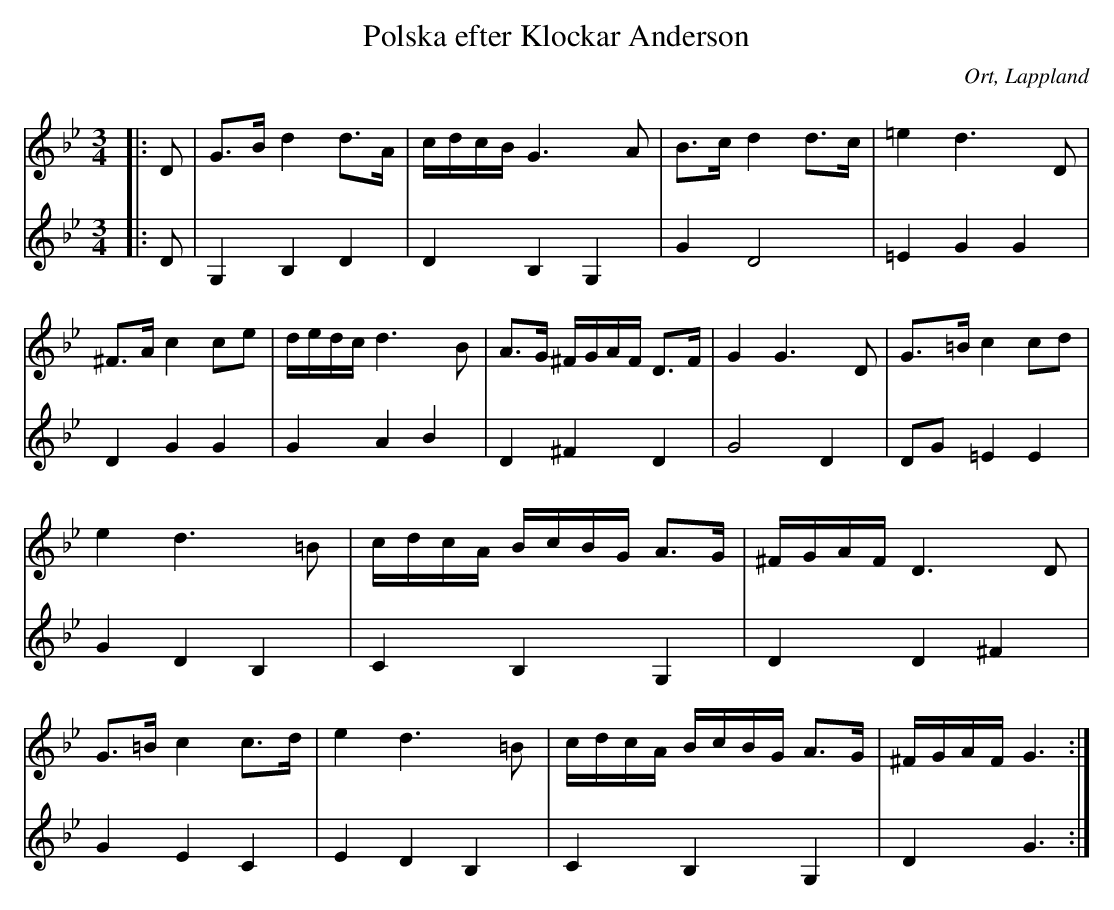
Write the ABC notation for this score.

X:1
T:Polska efter Klockar Anderson
O:Ort, Lappland
M:3/4
L:1/16
K:Gm
V:1
|: D2 | G3B d4 d3A | cdcB G6 A2 | B3c d4 d3c | =e4 d6 D2 | ^F3A c4 c2e2 | dedc d6 B2 | A3G ^FGAF D3F | G4 G6 D2 | G3=B c4 c2d2 | e4 d6 =B2 | cdcA BcBG A3G |^FGAF D6 D2 | G3=B c4 c3d | e4 d6 =B2 | cdcA BcBG A3G | ^FGAF G6 :|
V:2
|:D2 | G,4 B,4 D4 | D4 B,4 G,4 | G4 D8  | =E4 G4 G4 | D4 G4 G4 | G4 A4 B4 | D4 ^F4 D4 | G8 D4 | D2G2 =E4 E4 | G4 D4 B,4 | C4 B,4 G,4 | D4 D4 ^F4 | G4 E4 C4 | E4 D4 B,4 | C4 B,4 G,4 | D4 G6 :|
